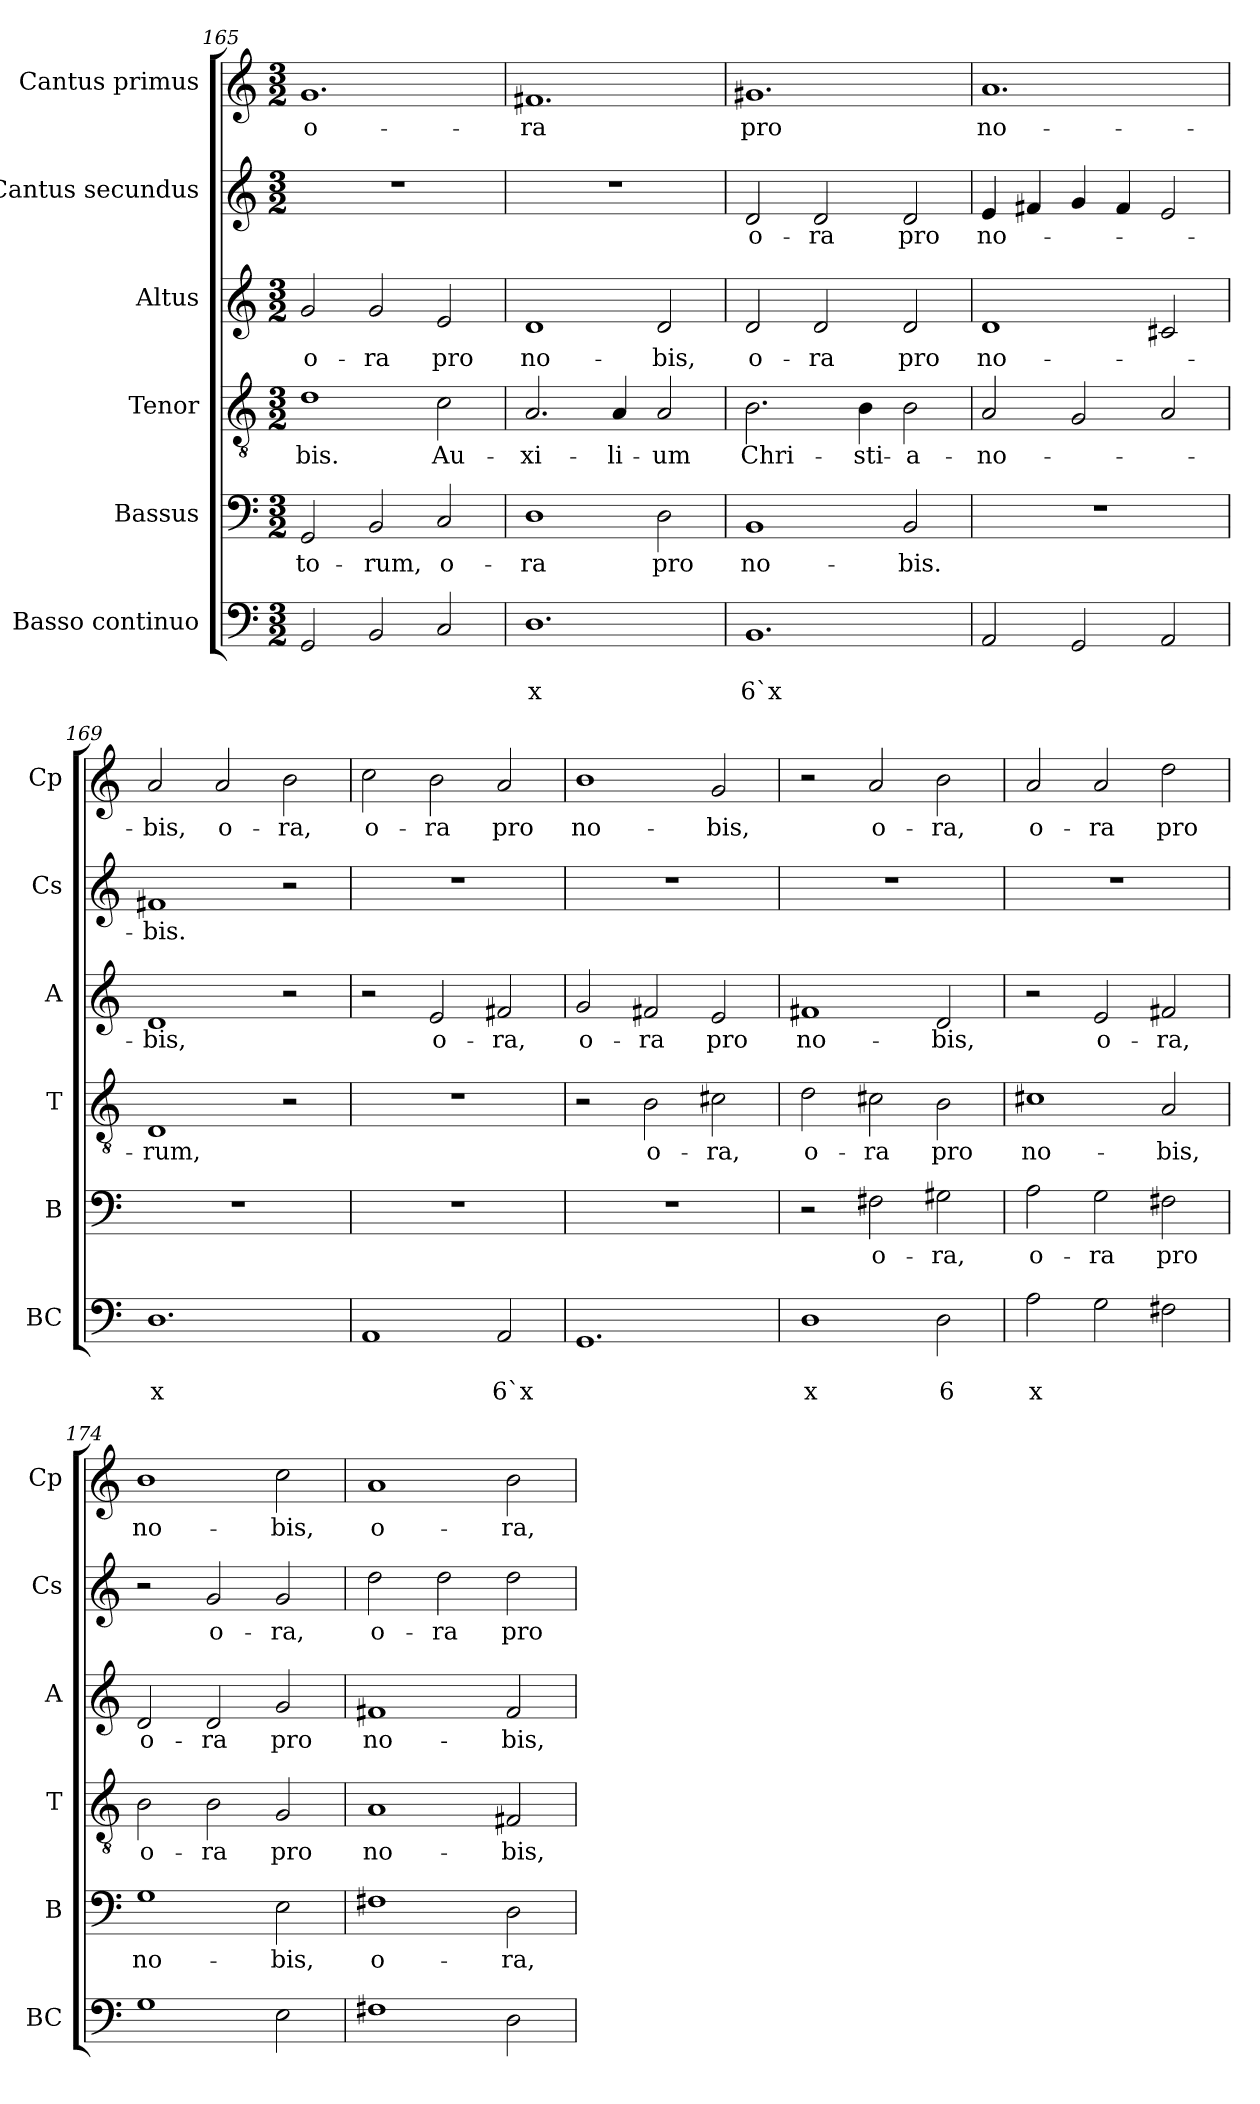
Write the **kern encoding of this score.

**kern	**text	**text	**kern	**text	**kern	**text	**kern	**text	**kern	**text	**kern	**text
*part6	*part6	*part6	*part5	*part5	*part4	*part4	*part3	*part3	*part2	*part2	*part1	*part1
*staff6	*staff6	*staff6	*staff5	*staff5	*staff4	*staff4	*staff3	*staff3	*staff2	*staff2	*staff1	*staff1
*I"Basso continuo	*	*	*I"Bassus	*	*I"Tenor	*	*I"Altus	*	*I"Cantus  secundus	*	*I"Cantus primus	*
*I'BC	*	*	*I'B	*	*I'T	*	*I'A	*	*I'Cs	*	*I'Cp	*
*clefF4	*	*	*clefF4	*	*clefGv2	*	*clefG2	*	*clefG2	*	*clefG2	*
*k[]	*	*	*k[]	*	*k[]	*	*k[]	*	*k[]	*	*k[]	*
*C:	*	*	*C:	*	*C:	*	*C:	*	*C:	*	*C:	*
*M3/2	*	*	*M3/2	*	*M3/2	*	*M3/2	*	*M3/2	*	*M3/2	*
=165	=165	=165	=165	=165	=165	=165	=165	=165	=165	=165	=165	=165
!	!	!	!	!LO:LY:b	!	!LO:LY:b	!	!LO:LY:b	!	!	!	!LO:LY:b
2GG/	.	.	2GG/	-to-	1d	-bis.	2g/	o-	1.r	.	1.g	o-
!	!	!	!	!LO:LY:b	!	!	!	!LO:LY:b	!	!	!	!
2BB/	.	.	2BB/	-rum,	.	.	2g/	-ra	.	.	.	.
!	!	!	!	!LO:LY:b	!	!LO:LY:b	!	!LO:LY:b	!	!	!	!
2C/	.	.	2C/	o-	2c\	Au-	2e/	pro	.	.	.	.
=166	=166	=166	=166	=166	=166	=166	=166	=166	=166	=166	=166	=166
!	!	!LO:LY:b	!	!LO:LY:b	!	!LO:LY:b	!	!LO:LY:b	!	!	!	!LO:LY:b
1.D	.	x	1D	-ra	2.A/	-xi-	1d	no-	1.r	.	1.f#X	-ra
!	!	!	!	!	!	!LO:LY:b	!	!	!	!	!	!
.	.	.	.	.	4A/	-li-	.	.	.	.	.	.
!	!	!	!	!LO:LY:b	!	!LO:LY:b	!	!LO:LY:b	!	!	!	!
.	.	.	2D\	pro	2A/	-um	2d/	-bis,	.	.	.	.
=167	=167	=167	=167	=167	=167	=167	=167	=167	=167	=167	=167	=167
!	!	!LO:LY:b	!	!LO:LY:b	!	!LO:LY:b	!	!LO:LY:b	!	!LO:LY:b	!	!LO:LY:b
1.BB	.	6`x	1BB	no-	2.B\	Chri-	2d/	o-	2d/	o-	1.g#X	pro
!	!	!	!	!	!	!	!	!LO:LY:b	!	!LO:LY:b	!	!
.	.	.	.	.	.	.	2d/	-ra	2d/	-ra	.	.
!	!	!	!	!	!	!LO:LY:b	!	!	!	!	!	!
.	.	.	.	.	4B\	-sti-	.	.	.	.	.	.
!	!	!	!	!LO:LY:b	!	!LO:LY:b	!	!LO:LY:b	!	!LO:LY:b	!	!
.	.	.	2BB/	-bis.	2B\	-a-	2d/	pro	2d/	pro	.	.
=168	=168	=168	=168	=168	=168	=168	=168	=168	=168	=168	=168	=168
!	!	!	!	!	!	!LO:LY:b	!	!LO:LY:b	!	!LO:LY:b	!	!LO:LY:b
2AA/	.	.	1.r	.	2A/	-no-	1d	no-	4e/	no-	1.a	no-
.	.	.	.	.	.	.	.	.	4f#X/	.	.	.
2GG/	.	.	.	.	2G/	.	.	.	4g/	.	.	.
.	.	.	.	.	.	.	.	.	4f#/	.	.	.
2AA/	.	.	.	.	2A/	.	2c#X/	.	2e/	.	.	.
!!LO:LB:g=z
=169	=169	=169	=169	=169	=169	=169	=169	=169	=169	=169	=169	=169
!	!	!LO:LY:b	!	!	!	!LO:LY:b	!	!LO:LY:b	!	!LO:LY:b	!	!LO:LY:b
1.D	.	x	1.r	.	1D	-rum,	1d	-bis,	1f#X	-bis.	2a/	-bis,
!	!	!	!	!	!	!	!	!	!	!	!	!LO:LY:b
.	.	.	.	.	.	.	.	.	.	.	2a/	o-
!	!	!	!	!	!	!	!	!	!	!	!	!LO:LY:b
.	.	.	.	.	2r	.	2r	.	2r	.	2b\	-ra,
=170	=170	=170	=170	=170	=170	=170	=170	=170	=170	=170	=170	=170
!	!	!	!	!	!	!	!	!	!	!	!	!LO:LY:b
1AA	.	.	1.r	.	1.r	.	2r	.	1.r	.	2cc\	o-
!	!	!	!	!	!	!	!	!LO:LY:b	!	!	!	!LO:LY:b
.	.	.	.	.	.	.	2e/	o-	.	.	2b\	-ra
!	!	!LO:LY:b	!	!	!	!	!	!LO:LY:b	!	!	!	!LO:LY:b
2AA/	.	6`x	.	.	.	.	2f#X/	-ra,	.	.	2a/	pro
=171	=171	=171	=171	=171	=171	=171	=171	=171	=171	=171	=171	=171
!	!	!	!	!	!	!	!	!LO:LY:b	!	!	!	!LO:LY:b
1.GG	.	.	1.r	.	2r	.	2g/	o-	1.r	.	1b	no-
!	!	!	!	!	!	!LO:LY:b	!	!LO:LY:b	!	!	!	!
.	.	.	.	.	2B\	o-	2f#X/	-ra	.	.	.	.
!	!	!	!	!	!	!LO:LY:b	!	!LO:LY:b	!	!	!	!LO:LY:b
.	.	.	.	.	2c#X\	-ra,	2e/	pro	.	.	2g/	-bis,
=172	=172	=172	=172	=172	=172	=172	=172	=172	=172	=172	=172	=172
!	!	!LO:LY:b	!	!	!	!LO:LY:b	!	!LO:LY:b	!	!	!	!
1D	.	x	2r	.	2d\	o-	1f#X	no-	1.r	.	2r	.
!	!	!	!	!LO:LY:b	!	!LO:LY:b	!	!	!	!	!	!LO:LY:b
.	.	.	2F#X\	o-	2c#X\	-ra	.	.	.	.	2a/	o-
!	!	!LO:LY:b	!	!LO:LY:b	!	!LO:LY:b	!	!LO:LY:b	!	!	!	!LO:LY:b
2D\	.	6	2G#X\	-ra,	2B\	pro	2d/	-bis,	.	.	2b\	-ra,
=173	=173	=173	=173	=173	=173	=173	=173	=173	=173	=173	=173	=173
!	!	!LO:LY:b	!	!LO:LY:b	!	!LO:LY:b	!	!	!	!	!	!LO:LY:b
2A\	.	x	2A\	o-	1c#X	no-	2r	.	1.r	.	2a/	o-
!	!	!	!	!LO:LY:b	!	!	!	!LO:LY:b	!	!	!	!LO:LY:b
2G\	.	.	2G\	-ra	.	.	2e/	o-	.	.	2a/	-ra
!	!	!	!	!LO:LY:b	!	!LO:LY:b	!	!LO:LY:b	!	!	!	!LO:LY:b
2F#X\	.	.	2F#X\	pro	2A/	-bis,	2f#X/	-ra,	.	.	2dd\	pro
=174	=174	=174	=174	=174	=174	=174	=174	=174	=174	=174	=174	=174
!	!	!	!	!LO:LY:b	!	!LO:LY:b	!	!LO:LY:b	!	!	!	!LO:LY:b
1G	.	.	1G	no-	2B\	o-	2d/	o-	2r	.	1b	no-
!	!	!	!	!	!	!LO:LY:b	!	!LO:LY:b	!	!LO:LY:b	!	!
.	.	.	.	.	2B\	-ra	2d/	-ra	2g/	o-	.	.
!	!	!	!	!LO:LY:b	!	!LO:LY:b	!	!LO:LY:b	!	!LO:LY:b	!	!LO:LY:b
2E\	.	.	2E\	-bis,	2G/	pro	2g/	pro	2g/	-ra,	2cc\	-bis,
=175	=175	=175	=175	=175	=175	=175	=175	=175	=175	=175	=175	=175
!	!	!	!	!LO:LY:b	!	!LO:LY:b	!	!LO:LY:b	!	!LO:LY:b	!	!LO:LY:b
1F#X	.	.	1F#X	o-	1A	no-	1f#X	no-	2dd\	o-	1a	o-
!	!	!	!	!	!	!	!	!	!	!LO:LY:b	!	!
.	.	.	.	.	.	.	.	.	2dd\	-ra	.	.
!	!	!	!	!LO:LY:b	!	!LO:LY:b	!	!LO:LY:b	!	!LO:LY:b	!	!LO:LY:b
2D\	.	.	2D\	-ra,	2F#X/	-bis,	2f#/	-bis,	2dd\	pro	2b\	-ra,
=	=	=	=	=	=	=	=	=	=	=	=	=
*-	*-	*-	*-	*-	*-	*-	*-	*-	*-	*-	*-	*-
